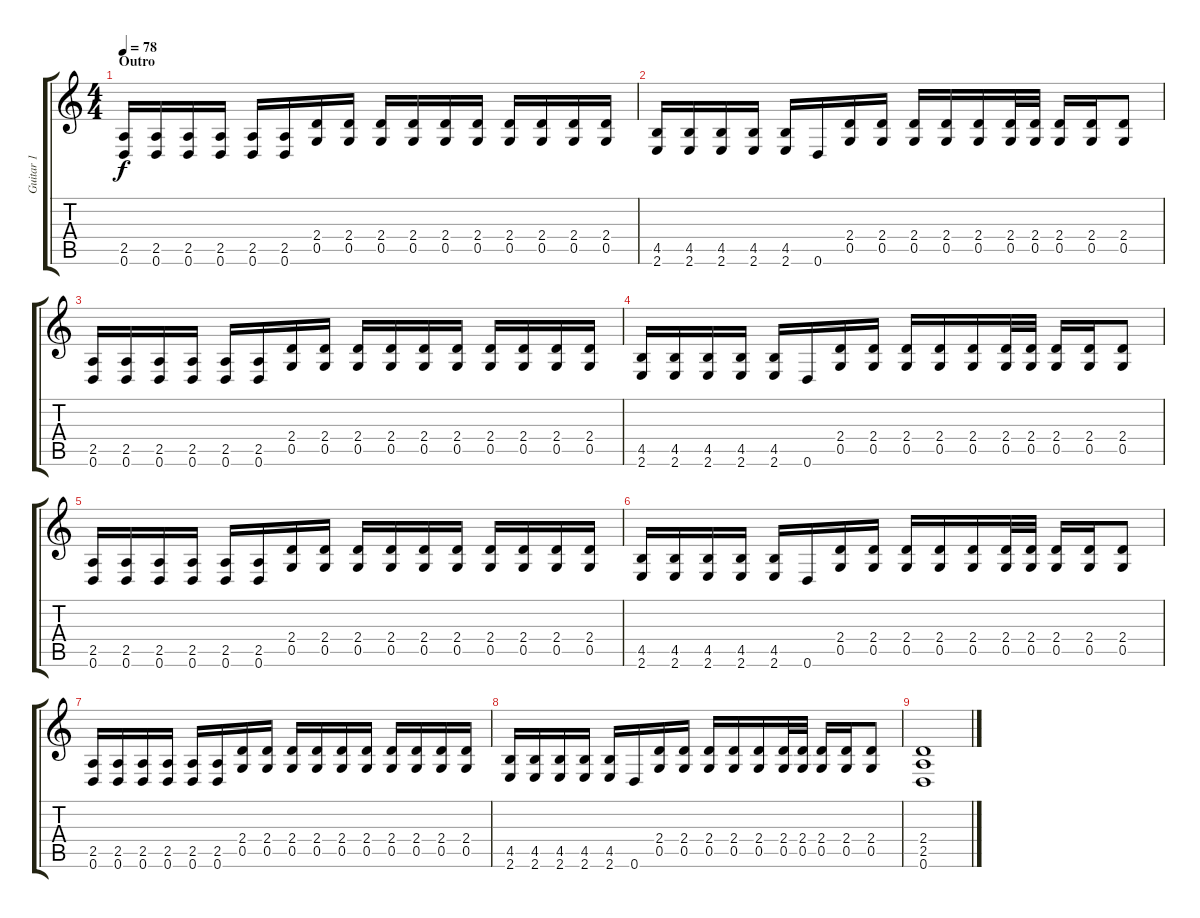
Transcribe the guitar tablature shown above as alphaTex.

\track ("Guitar 1" "Guitar 1") {instrument overdrivenguitar}
\staff {score tabs}
\tuning (D4 A3 F3 C3 G2 D2) {hide}
\ts (4 4)
\section ("" "Outro")
\tempo 78
\clef g2
\ks c
(2.5 0.6).16{dy f} (2.5 0.6).16 (2.5 0.6).16 (2.5 0.6).16 (2.5 0.6).16 (2.5 0.6).16 (2.4 0.5).16 (2.4 0.5).16 (2.4 0.5).16 (2.4 0.5).16 (2.4 0.5).16 (2.4 0.5).16 (2.4 0.5).16 (2.4 0.5).16 (2.4 0.5).16 (2.4 0.5).16 |
(4.5 2.6).16 (4.5 2.6).16 (4.5 2.6).16 (4.5 2.6).16 (4.5 2.6).16 0.6.16 (2.4 0.5).16 (2.4 0.5).16 (2.4 0.5).16 (2.4 0.5).16 (2.4 0.5).16 (2.4 0.5).32 (2.4 0.5).32 (2.4 0.5).16 (2.4 0.5).16 (2.4 0.5).8 |
(2.5 0.6).16 (2.5 0.6).16 (2.5 0.6).16 (2.5 0.6).16 (2.5 0.6).16 (2.5 0.6).16 (2.4 0.5).16 (2.4 0.5).16 (2.4 0.5).16 (2.4 0.5).16 (2.4 0.5).16 (2.4 0.5).16 (2.4 0.5).16 (2.4 0.5).16 (2.4 0.5).16 (2.4 0.5).16 |
(4.5 2.6).16 (4.5 2.6).16 (4.5 2.6).16 (4.5 2.6).16 (4.5 2.6).16 0.6.16 (2.4 0.5).16 (2.4 0.5).16 (2.4 0.5).16 (2.4 0.5).16 (2.4 0.5).16 (2.4 0.5).32 (2.4 0.5).32 (2.4 0.5).16 (2.4 0.5).16 (2.4 0.5).8 |
(2.5 0.6).16 (2.5 0.6).16 (2.5 0.6).16 (2.5 0.6).16 (2.5 0.6).16 (2.5 0.6).16 (2.4 0.5).16 (2.4 0.5).16 (2.4 0.5).16 (2.4 0.5).16 (2.4 0.5).16 (2.4 0.5).16 (2.4 0.5).16 (2.4 0.5).16 (2.4 0.5).16 (2.4 0.5).16 |
(4.5 2.6).16 (4.5 2.6).16 (4.5 2.6).16 (4.5 2.6).16 (4.5 2.6).16 0.6.16 (2.4 0.5).16 (2.4 0.5).16 (2.4 0.5).16 (2.4 0.5).16 (2.4 0.5).16 (2.4 0.5).32 (2.4 0.5).32 (2.4 0.5).16 (2.4 0.5).16 (2.4 0.5).8 |
(2.5 0.6).16 (2.5 0.6).16 (2.5 0.6).16 (2.5 0.6).16 (2.5 0.6).16 (2.5 0.6).16 (2.4 0.5).16 (2.4 0.5).16 (2.4 0.5).16 (2.4 0.5).16 (2.4 0.5).16 (2.4 0.5).16 (2.4 0.5).16 (2.4 0.5).16 (2.4 0.5).16 (2.4 0.5).16 |
(4.5 2.6).16 (4.5 2.6).16 (4.5 2.6).16 (4.5 2.6).16 (4.5 2.6).16 0.6.16 (2.4 0.5).16 (2.4 0.5).16 (2.4 0.5).16 (2.4 0.5).16 (2.4 0.5).16 (2.4 0.5).32 (2.4 0.5).32 (2.4 0.5).16 (2.4 0.5).16 (2.4 0.5).8 |
(2.4 2.5 0.6).1
